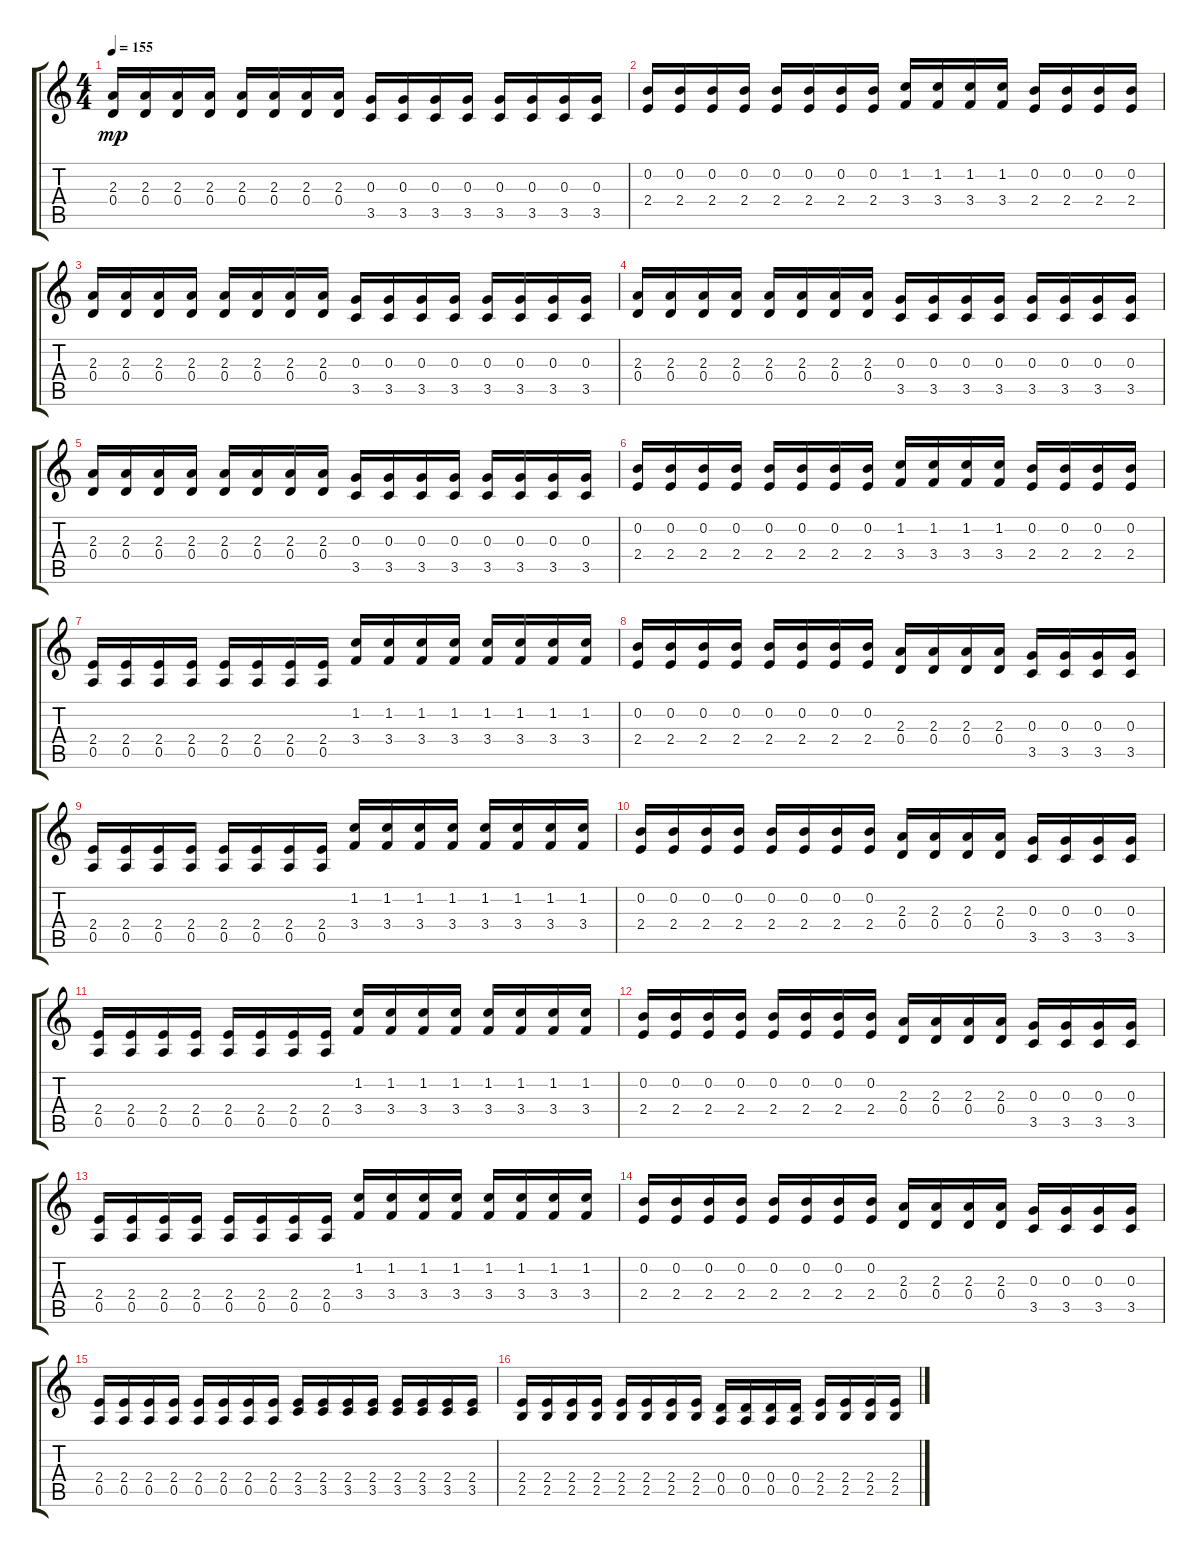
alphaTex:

\track "" {instrument distortionguitar}
\staff {score tabs}
\tuning (E4 B3 G3 D3 A2 E2) {hide}
\ts (4 4)
\tempo 155
\clef g2
\ks c
(2.3 0.4).16{dy mp} (2.3 0.4).16 (2.3 0.4).16 (2.3 0.4).16 (2.3 0.4).16 (2.3 0.4).16 (2.3 0.4).16 (2.3 0.4).16 (0.3 3.5).16 (0.3 3.5).16 (0.3 3.5).16 (0.3 3.5).16 (0.3 3.5).16 (0.3 3.5).16 (0.3 3.5).16 (0.3 3.5).16 |
(0.2 2.4).16 (0.2 2.4).16 (0.2 2.4).16 (0.2 2.4).16 (0.2 2.4).16 (0.2 2.4).16 (0.2 2.4).16 (0.2 2.4).16 (1.2 3.4).16 (1.2 3.4).16 (1.2 3.4).16 (1.2 3.4).16 (0.2 2.4).16 (0.2 2.4).16 (0.2 2.4).16 (0.2 2.4).16 |
(2.3 0.4).16 (2.3 0.4).16 (2.3 0.4).16 (2.3 0.4).16 (2.3 0.4).16 (2.3 0.4).16 (2.3 0.4).16 (2.3 0.4).16 (0.3 3.5).16 (0.3 3.5).16 (0.3 3.5).16 (0.3 3.5).16 (0.3 3.5).16 (0.3 3.5).16 (0.3 3.5).16 (0.3 3.5).16 |
(2.3 0.4).16 (2.3 0.4).16 (2.3 0.4).16 (2.3 0.4).16 (2.3 0.4).16 (2.3 0.4).16 (2.3 0.4).16 (2.3 0.4).16 (0.3 3.5).16 (0.3 3.5).16 (0.3 3.5).16 (0.3 3.5).16 (0.3 3.5).16 (0.3 3.5).16 (0.3 3.5).16 (0.3 3.5).16 |
(2.3 0.4).16 (2.3 0.4).16 (2.3 0.4).16 (2.3 0.4).16 (2.3 0.4).16 (2.3 0.4).16 (2.3 0.4).16 (2.3 0.4).16 (0.3 3.5).16 (0.3 3.5).16 (0.3 3.5).16 (0.3 3.5).16 (0.3 3.5).16 (0.3 3.5).16 (0.3 3.5).16 (0.3 3.5).16 |
(0.2 2.4).16 (0.2 2.4).16 (0.2 2.4).16 (0.2 2.4).16 (0.2 2.4).16 (0.2 2.4).16 (0.2 2.4).16 (0.2 2.4).16 (1.2 3.4).16 (1.2 3.4).16 (1.2 3.4).16 (1.2 3.4).16 (0.2 2.4).16 (0.2 2.4).16 (0.2 2.4).16 (0.2 2.4).16 |
(2.4 0.5).16 (2.4 0.5).16 (2.4 0.5).16 (2.4 0.5).16 (2.4 0.5).16 (2.4 0.5).16 (2.4 0.5).16 (2.4 0.5).16 (1.2 3.4).16 (1.2 3.4).16 (1.2 3.4).16 (1.2 3.4).16 (1.2 3.4).16 (1.2 3.4).16 (1.2 3.4).16 (1.2 3.4).16 |
(0.2 2.4).16 (0.2 2.4).16 (0.2 2.4).16 (0.2 2.4).16 (0.2 2.4).16 (0.2 2.4).16 (0.2 2.4).16 (0.2 2.4).16 (2.3 0.4).16 (2.3 0.4).16 (2.3 0.4).16 (2.3 0.4).16 (0.3 3.5).16 (0.3 3.5).16 (0.3 3.5).16 (0.3 3.5).16 |
(2.4 0.5).16 (2.4 0.5).16 (2.4 0.5).16 (2.4 0.5).16 (2.4 0.5).16 (2.4 0.5).16 (2.4 0.5).16 (2.4 0.5).16 (1.2 3.4).16 (1.2 3.4).16 (1.2 3.4).16 (1.2 3.4).16 (1.2 3.4).16 (1.2 3.4).16 (1.2 3.4).16 (1.2 3.4).16 |
(0.2 2.4).16 (0.2 2.4).16 (0.2 2.4).16 (0.2 2.4).16 (0.2 2.4).16 (0.2 2.4).16 (0.2 2.4).16 (0.2 2.4).16 (2.3 0.4).16 (2.3 0.4).16 (2.3 0.4).16 (2.3 0.4).16 (0.3 3.5).16 (0.3 3.5).16 (0.3 3.5).16 (0.3 3.5).16 |
(2.4 0.5).16 (2.4 0.5).16 (2.4 0.5).16 (2.4 0.5).16 (2.4 0.5).16 (2.4 0.5).16 (2.4 0.5).16 (2.4 0.5).16 (1.2 3.4).16 (1.2 3.4).16 (1.2 3.4).16 (1.2 3.4).16 (1.2 3.4).16 (1.2 3.4).16 (1.2 3.4).16 (1.2 3.4).16 |
(0.2 2.4).16 (0.2 2.4).16 (0.2 2.4).16 (0.2 2.4).16 (0.2 2.4).16 (0.2 2.4).16 (0.2 2.4).16 (0.2 2.4).16 (2.3 0.4).16 (2.3 0.4).16 (2.3 0.4).16 (2.3 0.4).16 (0.3 3.5).16 (0.3 3.5).16 (0.3 3.5).16 (0.3 3.5).16 |
(2.4 0.5).16 (2.4 0.5).16 (2.4 0.5).16 (2.4 0.5).16 (2.4 0.5).16 (2.4 0.5).16 (2.4 0.5).16 (2.4 0.5).16 (1.2 3.4).16 (1.2 3.4).16 (1.2 3.4).16 (1.2 3.4).16 (1.2 3.4).16 (1.2 3.4).16 (1.2 3.4).16 (1.2 3.4).16 |
(0.2 2.4).16 (0.2 2.4).16 (0.2 2.4).16 (0.2 2.4).16 (0.2 2.4).16 (0.2 2.4).16 (0.2 2.4).16 (0.2 2.4).16 (2.3 0.4).16 (2.3 0.4).16 (2.3 0.4).16 (2.3 0.4).16 (0.3 3.5).16 (0.3 3.5).16 (0.3 3.5).16 (0.3 3.5).16 |
(2.4 0.5).16 (2.4 0.5).16 (2.4 0.5).16 (2.4 0.5).16 (2.4 0.5).16 (2.4 0.5).16 (2.4 0.5).16 (2.4 0.5).16 (2.4 3.5).16 (2.4 3.5).16 (2.4 3.5).16 (2.4 3.5).16 (2.4 3.5).16 (2.4 3.5).16 (2.4 3.5).16 (2.4 3.5).16 |
(2.4 2.5).16 (2.4 2.5).16 (2.4 2.5).16 (2.4 2.5).16 (2.4 2.5).16 (2.4 2.5).16 (2.4 2.5).16 (2.4 2.5).16 (0.4 0.5).16 (0.4 0.5).16 (0.4 0.5).16 (0.4 0.5).16 (2.4 2.5).16 (2.4 2.5).16 (2.4 2.5).16 (2.4 2.5).16
